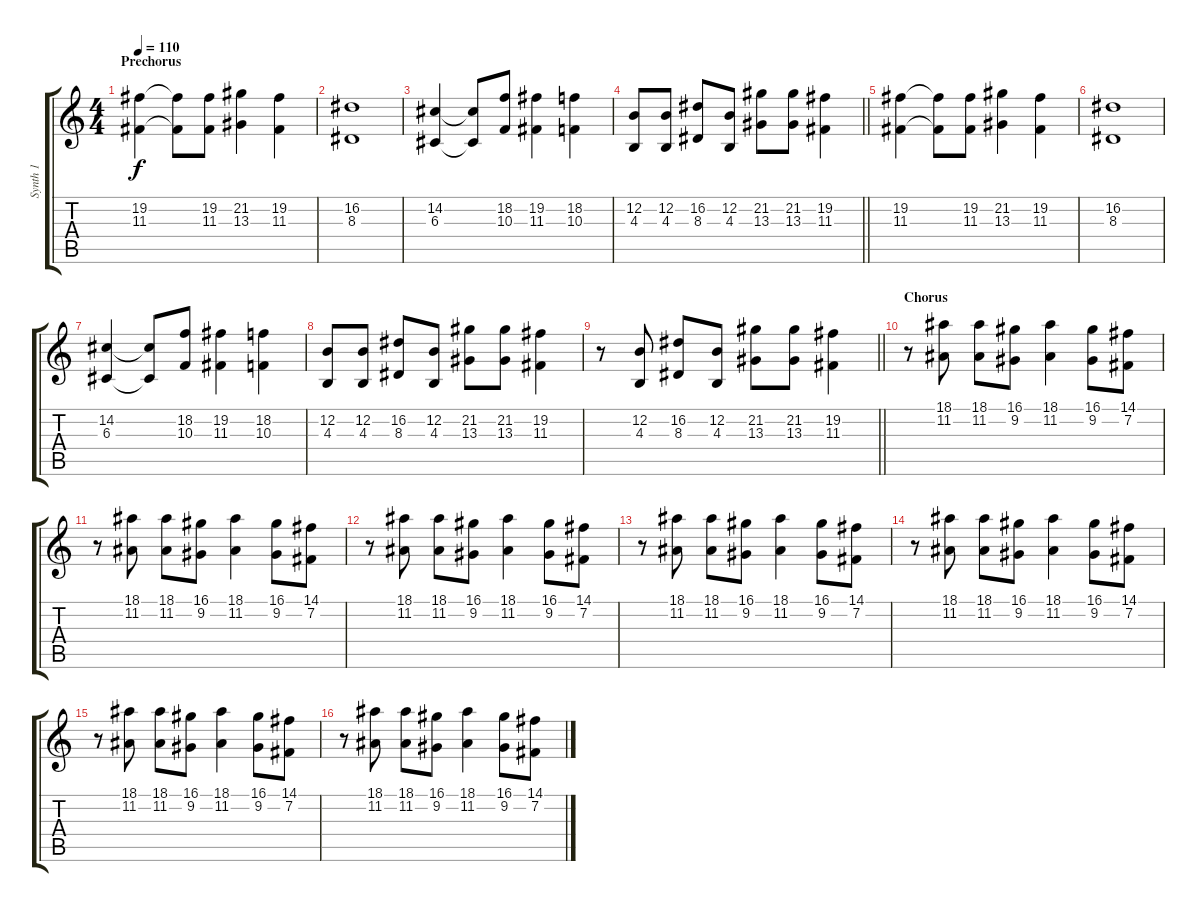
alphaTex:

\track ("Synth 1" "Synth 1") {instrument vibraphone}
\staff {score tabs}
\tuning (E4 B3 G3 D3 A2 D2) {hide}
\ts (4 4)
\section ("" "Prechorus")
\tempo 110
\clef g2
\ks c
(19.2 11.3).4{dy f} (19.2{t} 11.3{t}).8 (19.2 11.3).8 (21.2 13.3).4 (19.2 11.3).4 |
(16.2 8.3).1 |
(14.2 6.3).4 (14.2{t} 6.3{t}).8 (18.2 10.3).8 (19.2 11.3).4 (18.2 10.3).4 |
\barLineRight lightlight
(12.2 4.3).8 (12.2 4.3).8 (16.2 8.3).8 (12.2 4.3).8 (21.2 13.3).8 (21.2 13.3).8 (19.2 11.3).4 |
(19.2 11.3).4 (19.2{t} 11.3{t}).8 (19.2 11.3).8 (21.2 13.3).4 (19.2 11.3).4 |
(16.2 8.3).1 |
(14.2 6.3).4 (14.2{t} 6.3{t}).8 (18.2 10.3).8 (19.2 11.3).4 (18.2 10.3).4 |
(12.2 4.3).8 (12.2 4.3).8 (16.2 8.3).8 (12.2 4.3).8 (21.2 13.3).8 (21.2 13.3).8 (19.2 11.3).4 |
\barLineRight lightlight
r.8 (12.2 4.3).8 (16.2 8.3).8 (12.2 4.3).8 (21.2 13.3).8 (21.2 13.3).8 (19.2 11.3).4 |
\section ("" "Chorus")
r.8{volume 11} (18.1 11.2).8 (18.1 11.2).8 (16.1 9.2).8 (18.1 11.2).4 (16.1 9.2).8 (14.1 7.2).8 |
r.8 (18.1 11.2).8 (18.1 11.2).8 (16.1 9.2).8 (18.1 11.2).4 (16.1 9.2).8 (14.1 7.2).8 |
r.8 (18.1 11.2).8 (18.1 11.2).8 (16.1 9.2).8 (18.1 11.2).4 (16.1 9.2).8 (14.1 7.2).8 |
r.8 (18.1 11.2).8 (18.1 11.2).8 (16.1 9.2).8 (18.1 11.2).4 (16.1 9.2).8 (14.1 7.2).8 |
r.8 (18.1 11.2).8 (18.1 11.2).8 (16.1 9.2).8 (18.1 11.2).4 (16.1 9.2).8 (14.1 7.2).8 |
r.8 (18.1 11.2).8 (18.1 11.2).8 (16.1 9.2).8 (18.1 11.2).4 (16.1 9.2).8 (14.1 7.2).8 |
r.8 (18.1 11.2).8 (18.1 11.2).8 (16.1 9.2).8 (18.1 11.2).4 (16.1 9.2).8 (14.1 7.2).8
